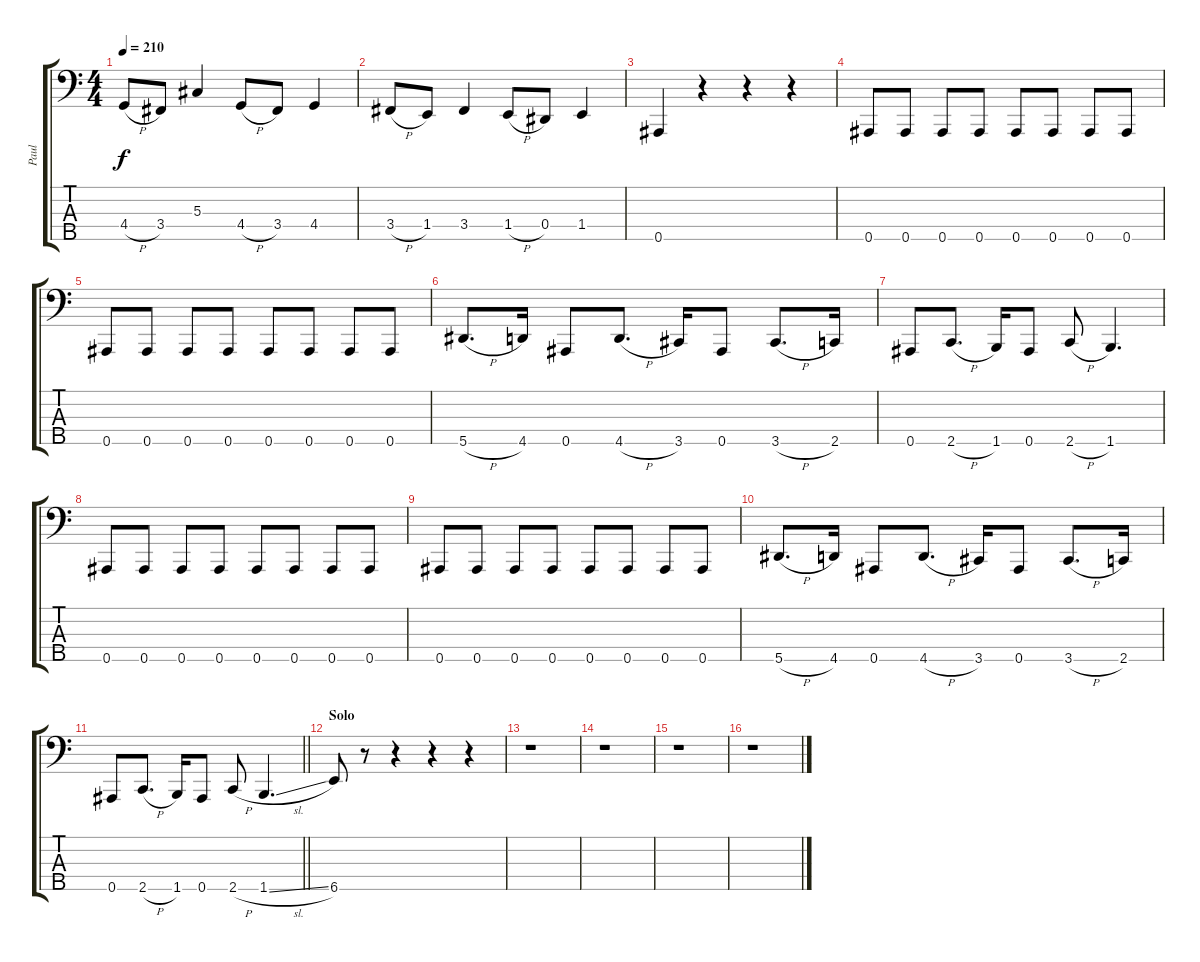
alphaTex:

\track ("Paul" "Paul") {instrument electricbassfinger}
\staff {score tabs}
\tuning (Gb2 Db2 Ab1 Eb1 Bb0) {hide}
\ts (4 4)
\tempo 210
\clef f4
\ks c
4.4{h}.8{dy f} 3.4.8 5.3.4 4.4{h}.8 3.4.8 4.4.4 |
3.4{h}.8 1.4.8 3.4.4 1.4{h}.8 0.4.8 1.4.4 |
0.5.4 r.4 r.4 r.4 |
0.5.8 0.5.8 0.5.8 0.5.8 0.5.8 0.5.8 0.5.8 0.5.8 |
0.5.8 0.5.8 0.5.8 0.5.8 0.5.8 0.5.8 0.5.8 0.5.8 |
5.5{h}.8{d} 4.5.16 0.5.8 4.5{h}.8{d} 3.5.16 0.5.8 3.5{h}.8{d} 2.5.16 |
0.5.8 2.5{h}.8{d} 1.5.16 0.5.8 2.5{h}.8 1.5.4{d} |
0.5.8 0.5.8 0.5.8 0.5.8 0.5.8 0.5.8 0.5.8 0.5.8 |
0.5.8 0.5.8 0.5.8 0.5.8 0.5.8 0.5.8 0.5.8 0.5.8 |
5.5{h}.8{d} 4.5.16 0.5.8 4.5{h}.8{d} 3.5.16 0.5.8 3.5{h}.8{d} 2.5.16 |
\barLineRight lightlight
0.5.8 2.5{h}.8{d} 1.5.16 0.5.8 2.5{h}.8 1.5{sl}.4{d} |
\section ("" "Solo")
6.5.8 r.8 r.4 r.4 r.4 |
r.1 |
r.1 |
r.1 |
r.1
